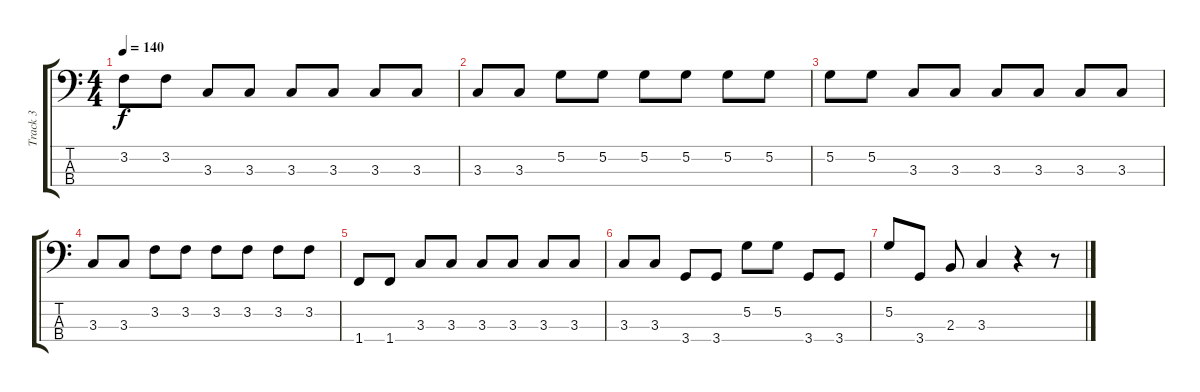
\track ("Track 3" "Track 3") {instrument electricbassfinger}
\staff {score tabs}
\tuning (G2 D2 A1 E1) {hide}
\ts (4 4)
\tempo 140
\clef f4
\ks c
3.2.8{dy f} 3.2.8 3.3.8 3.3.8 3.3.8 3.3.8 3.3.8 3.3.8 |
3.3.8 3.3.8 5.2.8 5.2.8 5.2.8 5.2.8 5.2.8 5.2.8 |
5.2.8 5.2.8 3.3.8 3.3.8 3.3.8 3.3.8 3.3.8 3.3.8 |
3.3.8 3.3.8 3.2.8 3.2.8 3.2.8 3.2.8 3.2.8 3.2.8 |
1.4.8 1.4.8 3.3.8 3.3.8 3.3.8 3.3.8 3.3.8 3.3.8 |
3.3.8 3.3.8 3.4.8 3.4.8 5.2.8 5.2.8 3.4.8 3.4.8 |
5.2.8 3.4.8 2.3.8 3.3.4 r.4 r.8
